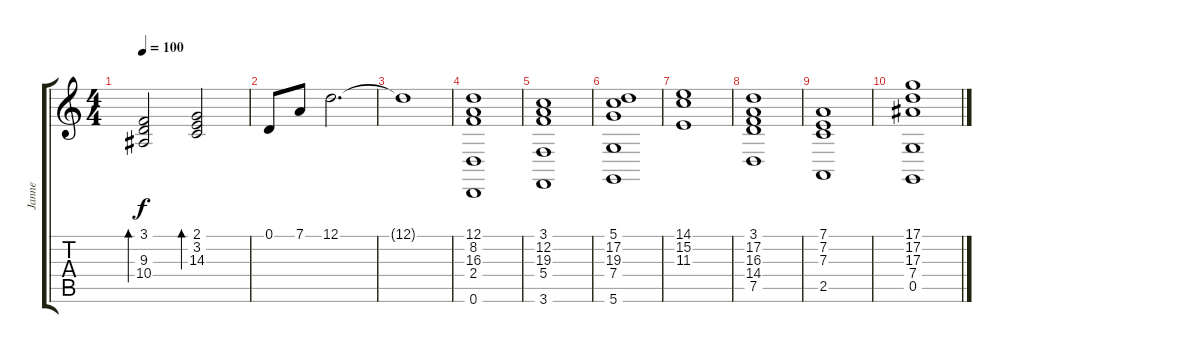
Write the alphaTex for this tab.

\track ("Janne" "Janne") {instrument acousticgrandpiano}
\staff {score tabs}
\tuning (D4 A3 F3 C3 G2 D2) {hide}
\ts (4 4)
\tempo 100
\clef g2
\ks c
(3.1 9.3 10.4).2{bd 240 dy f} (2.1 3.2 14.3).2{bd 240} |
0.1.8 7.1.8 12.1.2{d} |
12.1{t}.1 |
(12.1 8.2 16.3 2.4 0.6).1 |
(3.1 12.2 19.3 5.4 3.6).1 |
(5.1 17.2 19.3 7.4 5.6).1 |
(14.1 15.2 11.3).1 |
(3.1 17.2 16.3 14.4 7.5).1 |
(7.1 7.2 7.3 2.5).1 |
(17.1 17.2 17.3 7.4 0.5).1
